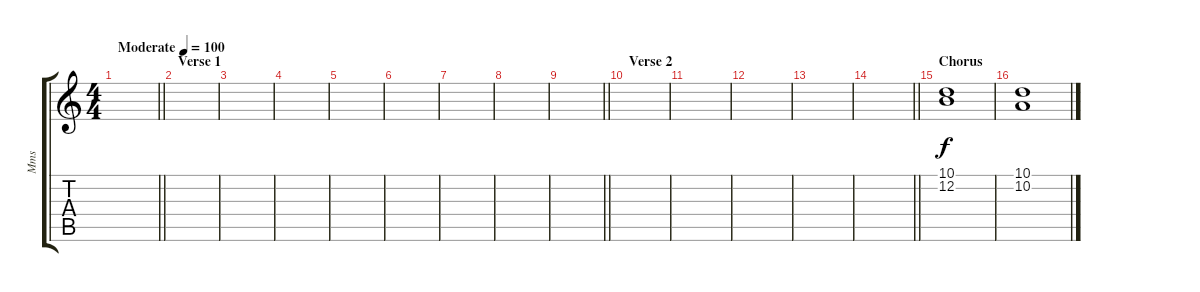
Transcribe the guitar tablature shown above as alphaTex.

\track ("Mms" "Mms") {instrument synthvoice}
\staff {score tabs}
\tuning (E4 B3 G3 D3 A2 E2) {hide}
\ts (4 4)
\tempo (100 "Moderate")
\clef g2
\barLineRight lightlight
\ks c
|
\section ("" "Verse 1")
|
|
|
|
|
|
|
\barLineRight lightlight
|
\section ("" "Verse 2")
|
|
|
|
\barLineRight lightlight
|
\section ("" "Chorus")
(10.1 12.2).1 |
(10.1 10.2).1
